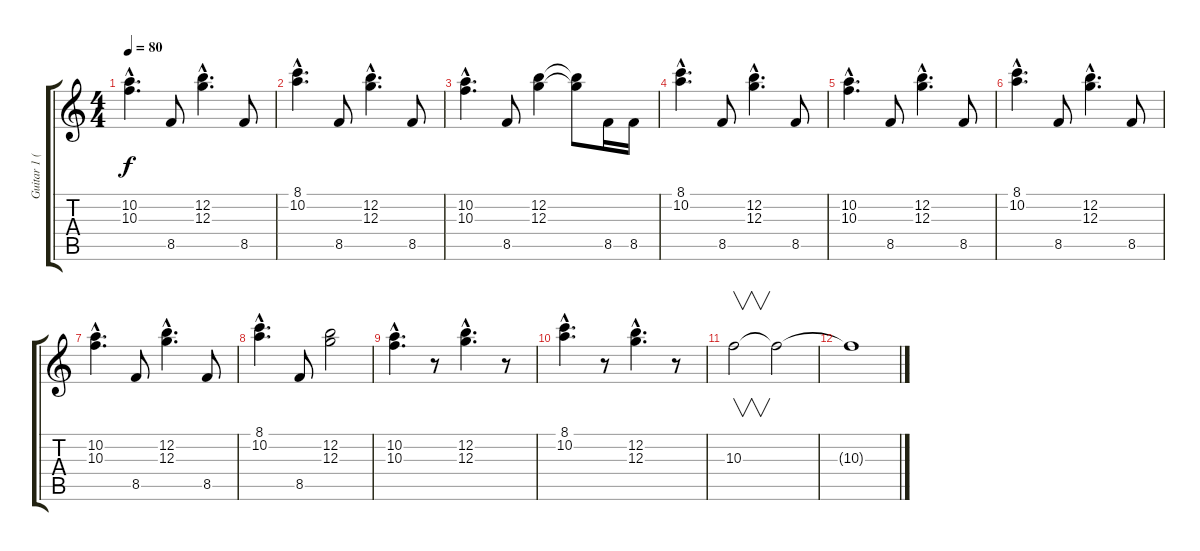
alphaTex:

\track ("Guitar 1 (Disto)" "Guitar 1 (") {instrument distortionguitar}
\staff {score tabs}
\tuning (E4 B3 G3 D3 A2 E2) {hide}
\ts (4 4)
\tempo 80
\clef g2
\ks c
(10.2{hac} 10.3{hac}).4{d dy f} 8.5.8 (12.2{hac} 12.3{hac}).4{d} 8.5.8 |
(8.1{hac} 10.2{hac}).4{d} 8.5.8 (12.2{hac} 12.3{hac}).4{d} 8.5.8 |
(10.2{hac} 10.3{hac}).4{d} 8.5.8 (12.2 12.3).4 (12.2{t} 12.3{t}).8 8.5.16 8.5.16 |
(8.1{hac} 10.2{hac}).4{d} 8.5.8 (12.2{hac} 12.3{hac}).4{d} 8.5.8 |
(10.2{hac} 10.3{hac}).4{d} 8.5.8 (12.2{hac} 12.3{hac}).4{d} 8.5.8 |
(8.1{hac} 10.2{hac}).4{d} 8.5.8 (12.2{hac} 12.3{hac}).4{d} 8.5.8 |
(10.2{hac} 10.3{hac}).4{d} 8.5.8 (12.2{hac} 12.3{hac}).4{d} 8.5.8 |
(8.1{hac} 10.2{hac}).4{d} 8.5.8 (12.2 12.3).2 |
(10.2{hac} 10.3{hac}).4{d} r.8 (12.2{hac} 12.3{hac}).4{d} r.8 |
(8.1{hac} 10.2{hac}).4{d} r.8 (12.2{hac} 12.3{hac}).4{d} r.8 |
10.3.2{v} 10.3{t}.2 |
10.3{t}.1
